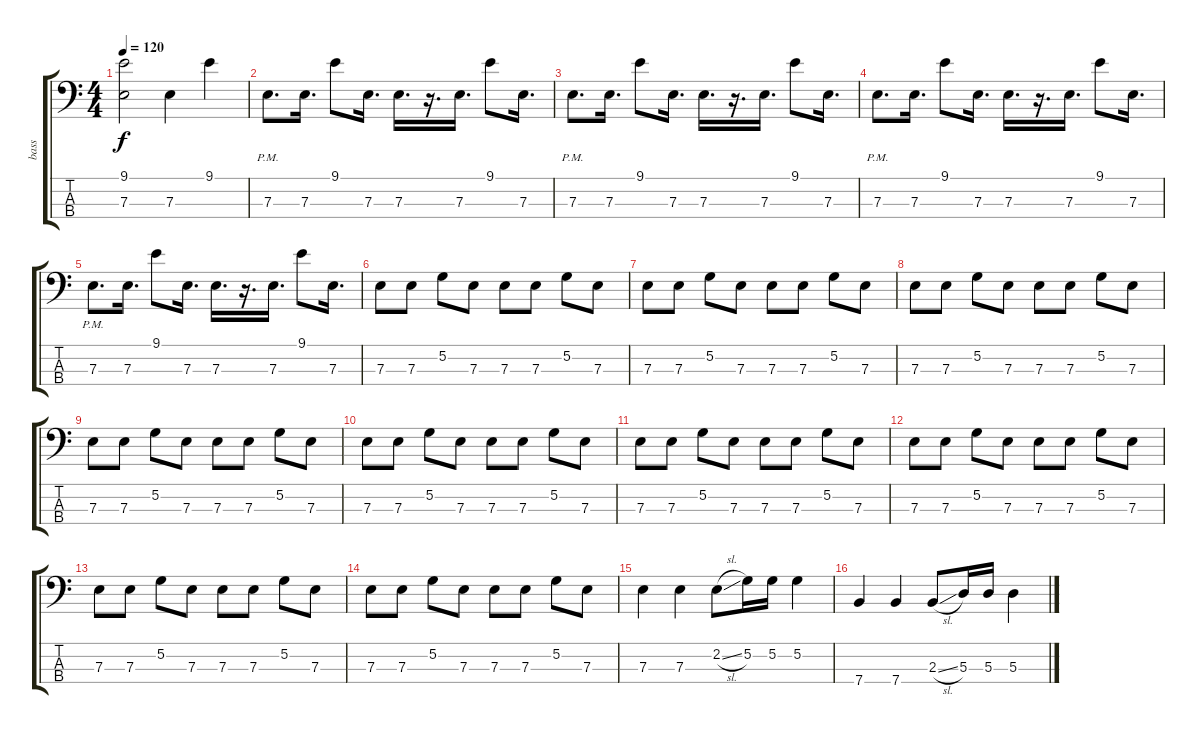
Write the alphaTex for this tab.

\track ("bass" "bass") {instrument electricbassfinger}
\staff {score tabs}
\tuning (G2 D2 A1 E1) {hide}
\ts (4 4)
\tempo 120
\clef f4
\ks c
(9.1 7.3).2{dy f} 7.3.4 9.1.4 |
7.3{pm}.8{d} 7.3.16{d} 9.1.8 7.3.16{d} 7.3.16{d} r.16{d} 7.3.16{d} 9.1.8 7.3.16{d} |
7.3{pm}.8{d} 7.3.16{d} 9.1.8 7.3.16{d} 7.3.16{d} r.16{d} 7.3.16{d} 9.1.8 7.3.16{d} |
7.3{pm}.8{d} 7.3.16{d} 9.1.8 7.3.16{d} 7.3.16{d} r.16{d} 7.3.16{d} 9.1.8 7.3.16{d} |
7.3{pm}.8{d} 7.3.16{d} 9.1.8 7.3.16{d} 7.3.16{d} r.16{d} 7.3.16{d} 9.1.8 7.3.16{d} |
7.3.8 7.3.8 5.2.8 7.3.8 7.3.8 7.3.8 5.2.8 7.3.8 |
7.3.8 7.3.8 5.2.8 7.3.8 7.3.8 7.3.8 5.2.8 7.3.8 |
7.3.8 7.3.8 5.2.8 7.3.8 7.3.8 7.3.8 5.2.8 7.3.8 |
7.3.8 7.3.8 5.2.8 7.3.8 7.3.8 7.3.8 5.2.8 7.3.8 |
7.3.8 7.3.8 5.2.8 7.3.8 7.3.8 7.3.8 5.2.8 7.3.8 |
7.3.8 7.3.8 5.2.8 7.3.8 7.3.8 7.3.8 5.2.8 7.3.8 |
7.3.8 7.3.8 5.2.8 7.3.8 7.3.8 7.3.8 5.2.8 7.3.8 |
7.3.8 7.3.8 5.2.8 7.3.8 7.3.8 7.3.8 5.2.8 7.3.8 |
7.3.8 7.3.8 5.2.8 7.3.8 7.3.8 7.3.8 5.2.8 7.3.8 |
7.3.4 7.3.4 2.2{sl}.8 5.2.16 5.2.16 5.2.4 |
7.4.4 7.4.4 2.3{sl}.8 5.3.16 5.3.16 5.3.4
